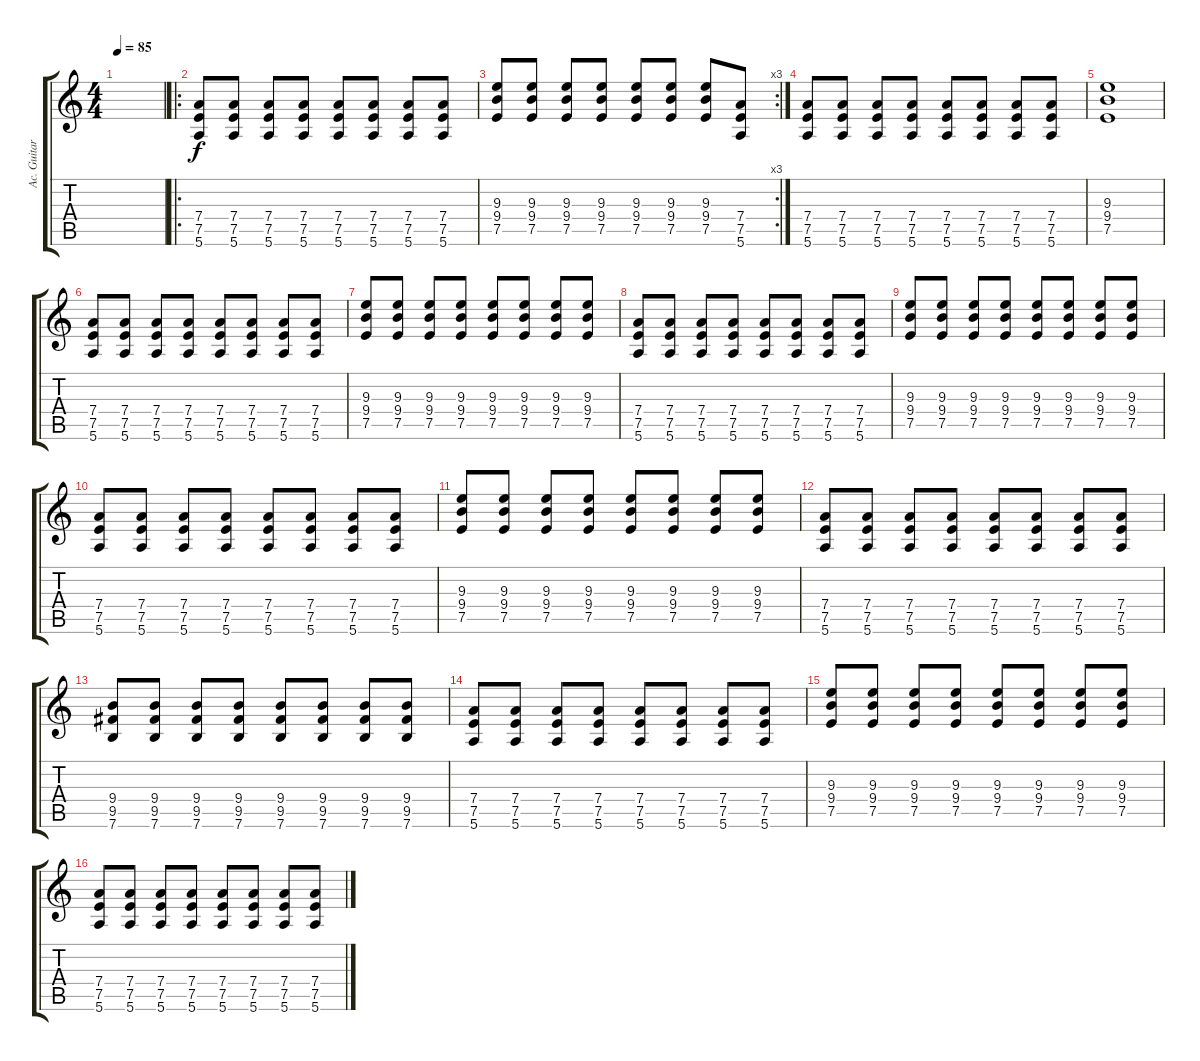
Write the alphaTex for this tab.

\track ("Ac. Guitar" "Ac. Guitar") {instrument acousticguitarnylon}
\staff {score tabs}
\tuning (E4 B3 G3 D3 A2 E2) {hide}
\ts (4 4)
\tempo 85
\clef g2
\ks c
|
\ro
(7.4 7.5 5.6).8 (7.4 7.5 5.6).8 (7.4 7.5 5.6).8 (7.4 7.5 5.6).8 (7.4 7.5 5.6).8 (7.4 7.5 5.6).8 (7.4 7.5 5.6).8 (7.4 7.5 5.6).8 |
\rc 3
(9.3 9.4 7.5).8 (9.3 9.4 7.5).8 (9.3 9.4 7.5).8 (9.3 9.4 7.5).8 (9.3 9.4 7.5).8 (9.3 9.4 7.5).8 (9.3 9.4 7.5).8 (7.4 7.5 5.6).8 |
(7.4 7.5 5.6).8 (7.4 7.5 5.6).8 (7.4 7.5 5.6).8 (7.4 7.5 5.6).8 (7.4 7.5 5.6).8 (7.4 7.5 5.6).8 (7.4 7.5 5.6).8 (7.4 7.5 5.6).8 |
(9.3 9.4 7.5).1 |
(7.4 7.5 5.6).8 (7.4 7.5 5.6).8 (7.4 7.5 5.6).8 (7.4 7.5 5.6).8 (7.4 7.5 5.6).8 (7.4 7.5 5.6).8 (7.4 7.5 5.6).8 (7.4 7.5 5.6).8 |
(9.3 9.4 7.5).8 (9.3 9.4 7.5).8 (9.3 9.4 7.5).8 (9.3 9.4 7.5).8 (9.3 9.4 7.5).8 (9.3 9.4 7.5).8 (9.3 9.4 7.5).8 (9.3 9.4 7.5).8 |
(7.4 7.5 5.6).8 (7.4 7.5 5.6).8 (7.4 7.5 5.6).8 (7.4 7.5 5.6).8 (7.4 7.5 5.6).8 (7.4 7.5 5.6).8 (7.4 7.5 5.6).8 (7.4 7.5 5.6).8 |
(9.3 9.4 7.5).8 (9.3 9.4 7.5).8 (9.3 9.4 7.5).8 (9.3 9.4 7.5).8 (9.3 9.4 7.5).8 (9.3 9.4 7.5).8 (9.3 9.4 7.5).8 (9.3 9.4 7.5).8 |
(7.4 7.5 5.6).8 (7.4 7.5 5.6).8 (7.4 7.5 5.6).8 (7.4 7.5 5.6).8 (7.4 7.5 5.6).8 (7.4 7.5 5.6).8 (7.4 7.5 5.6).8 (7.4 7.5 5.6).8 |
(9.3 9.4 7.5).8 (9.3 9.4 7.5).8 (9.3 9.4 7.5).8 (9.3 9.4 7.5).8 (9.3 9.4 7.5).8 (9.3 9.4 7.5).8 (9.3 9.4 7.5).8 (9.3 9.4 7.5).8 |
(7.4 7.5 5.6).8 (7.4 7.5 5.6).8 (7.4 7.5 5.6).8 (7.4 7.5 5.6).8 (7.4 7.5 5.6).8 (7.4 7.5 5.6).8 (7.4 7.5 5.6).8 (7.4 7.5 5.6).8 |
(9.4 9.5 7.6).8 (9.4 9.5 7.6).8 (9.4 9.5 7.6).8 (9.4 9.5 7.6).8 (9.4 9.5 7.6).8 (9.4 9.5 7.6).8 (9.4 9.5 7.6).8 (9.4 9.5 7.6).8 |
(7.4 7.5 5.6).8 (7.4 7.5 5.6).8 (7.4 7.5 5.6).8 (7.4 7.5 5.6).8 (7.4 7.5 5.6).8 (7.4 7.5 5.6).8 (7.4 7.5 5.6).8 (7.4 7.5 5.6).8 |
(9.3 9.4 7.5).8 (9.3 9.4 7.5).8 (9.3 9.4 7.5).8 (9.3 9.4 7.5).8 (9.3 9.4 7.5).8 (9.3 9.4 7.5).8 (9.3 9.4 7.5).8 (9.3 9.4 7.5).8 |
(7.4 7.5 5.6).8 (7.4 7.5 5.6).8 (7.4 7.5 5.6).8 (7.4 7.5 5.6).8 (7.4 7.5 5.6).8 (7.4 7.5 5.6).8 (7.4 7.5 5.6).8 (7.4 7.5 5.6).8
